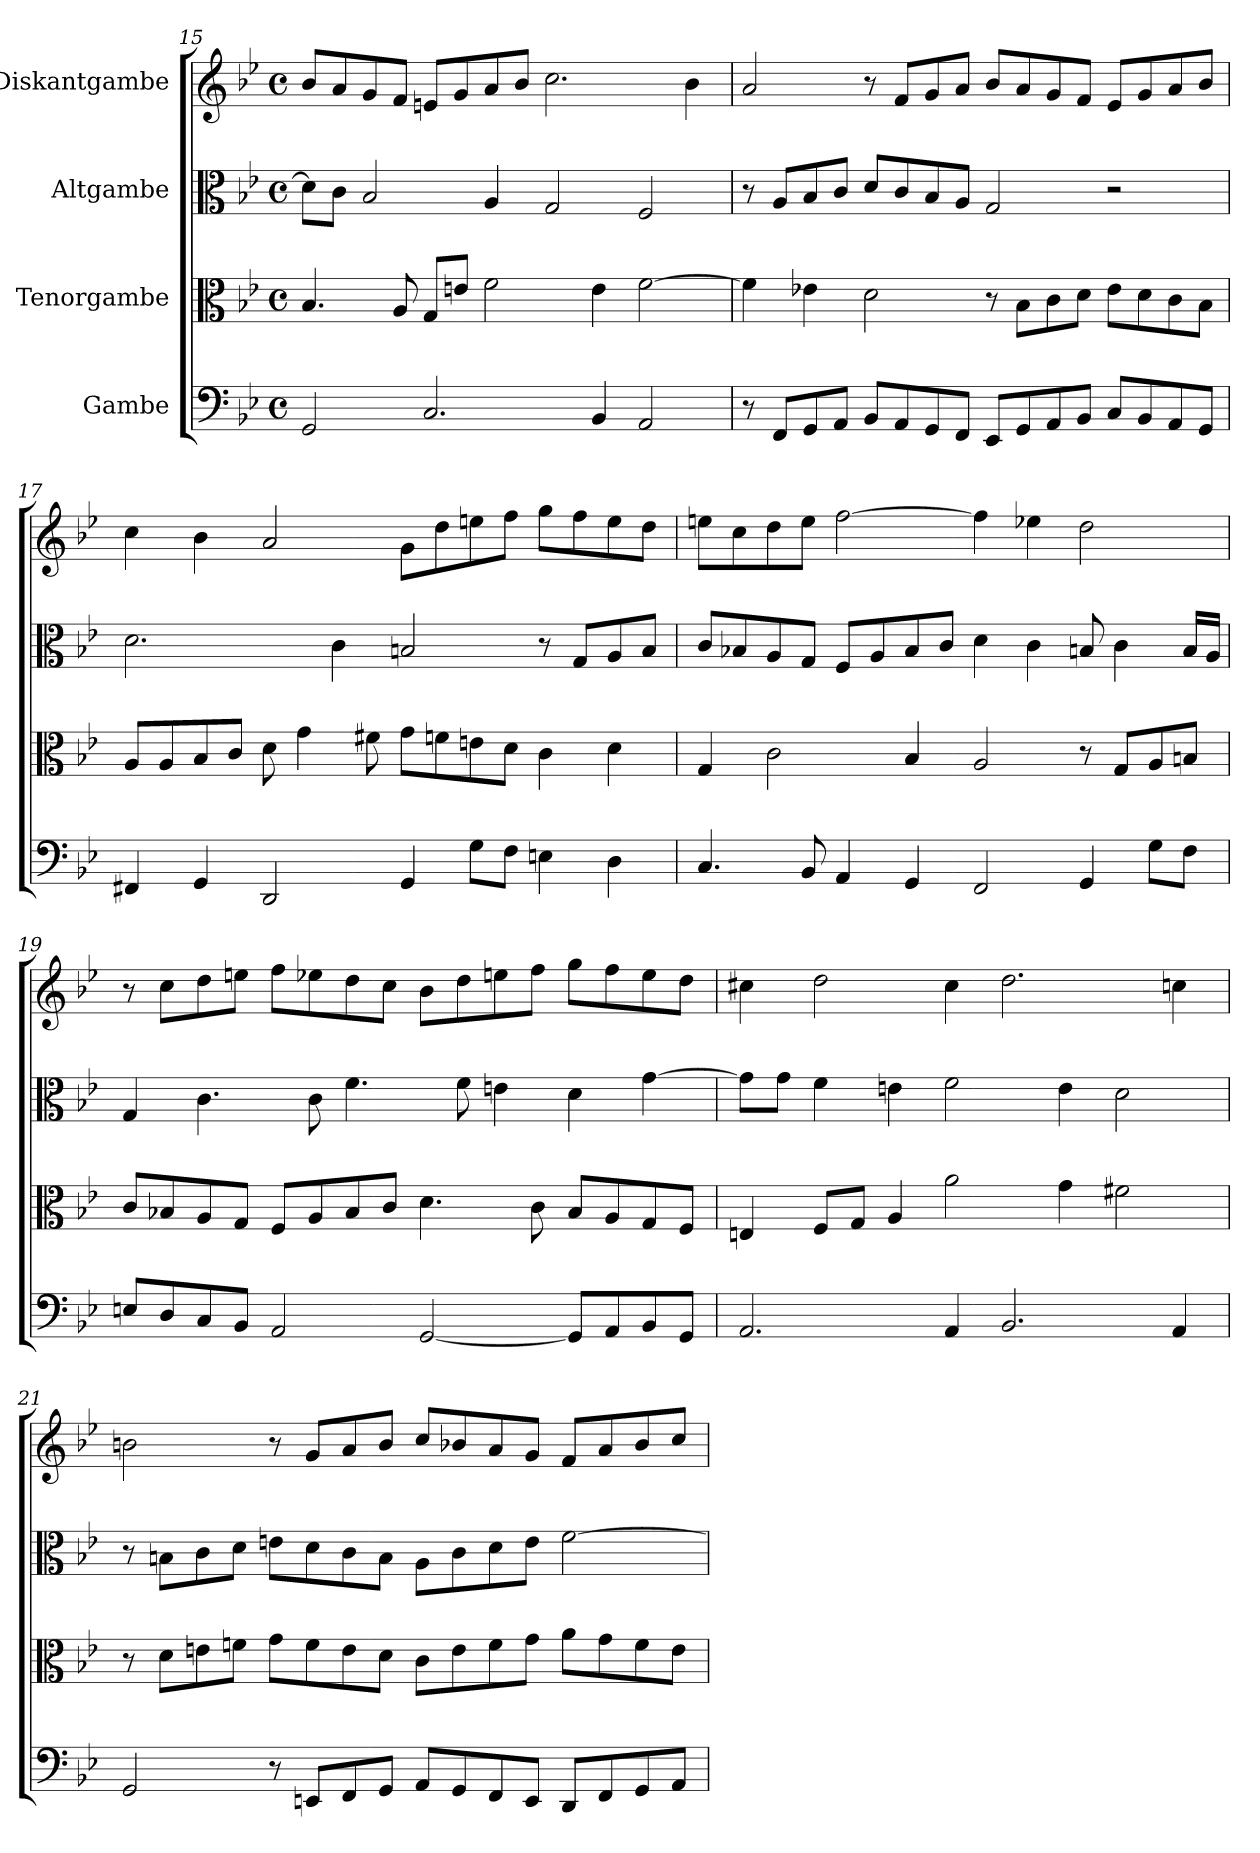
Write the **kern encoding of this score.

**kern	**kern	**kern	**kern
*part4	*part3	*part2	*part1
*staff4	*staff3	*staff2	*staff1
*I"Gambe	*I"Tenorgambe	*I"Altgambe	*I"Diskantgambe
*clefF4	*clefC3	*clefC3	*clefG2
*k[b-e-]	*k[b-e-]	*k[b-e-]	*k[b-e-]
*M4/2	*M4/2	*M4/2	*M4/2
*met(c)	*met(c)	*met(c)	*met(c)
=15	=15	=15	=15
2GG/	4.B-/	8d\L]	8b-/L
.	.	8c\J	8a/
.	.	2B-/	8g/
.	8A/	.	8f/J
2.C/	8G/L	.	8en/L
.	8en/J	.	8g/
.	2f\	4A/	8a/
.	.	.	8b-/J
.	.	2G/	2.cc\
4BB-/	4e\	.	.
2AA/	[2f\	2F/	.
.	.	.	4b-\
=16	=16	=16	=16
8r	4f\]	8r	2a/
8FF/L	.	8A/L	.
8GG/	4e-X\	8B-/	.
8AA/J	.	8c/J	.
8BB-/L	2d\	8d/L	8r
8AA/	.	8c/	8f/L
8GG/	.	8B-/	8g/
8FF/J	.	8A/J	8a/J
8EE-/L	8r	2G/	8b-/L
8GG/	8B-\L	.	8a/
8AA/	8c\	.	8g/
8BB-/J	8d\J	.	8f/J
8C/L	8e-\L	2r	8e-/L
8BB-/	8d\	.	8g/
8AA/	8c\	.	8a/
8GG/J	8B-\J	.	8b-/J
!!LO:LB:g=z
=17	=17	=17	=17
4FF#X/	8A/L	2.d\	4cc\
.	8A/	.	.
4GG/	8B-/	.	4b-\
.	8c/J	.	.
2DD/	8d\	.	2a/
.	4g\	.	.
.	.	4c\	.
.	8f#X\	.	.
4GG/	8g\L	2Bn/	8g\L
.	8fni\	.	8dd\
8G\L	8en\	.	8een\
8F\J	8d\J	.	8ff\J
4En\	4c\	8r	8gg\L
.	.	8G/L	8ff\
4D\	4d\	8A/	8ee\
.	.	8B/J	8dd\J
=18	=18	=18	=18
4.C/	4G/	8c/L	8een\L
.	.	8B-X/	8cc\
.	2c\	8A/	8dd\
8BB-/	.	8G/J	8ee\J
4AA/	.	8F/L	[2ff\
.	.	8A/	.
4GG/	4B-/	8B-/	.
.	.	8c/J	.
2FF/	2A/	4d\	4ff\]
.	.	4c\	4ee-X\
4GG/	8r	8Bn/	2dd\
.	8G/L	4c\	.
8G\L	8A/	.	.
8F\J	8Bn/J	16B/LL	.
.	.	16A/JJ	.
=19	=19	=19	=19
8En/L	8c/L	4G/	8r
8D/	8B-X/	.	8cc\L
8C/	8A/	4.c\	8dd\
8BB-/J	8G/J	.	8een\J
2AA/	8F/L	.	8ff\L
.	8A/	8c\	8ee-X\
.	8B-/	4.f\	8dd\
.	8c/J	.	8cc\J
[2GG/	4.d\	.	8b-\L
.	.	8f\	8dd\
.	.	4en\	8een\
.	8c\	.	8ff\J
8GG/L]	8B-/L	4d\	8gg\L
8AA/	8A/	.	8ff\
8BB-/	8G/	[4g\	8ee\
8GG/J	8F/J	.	8dd\J
=20	=20	=20	=20
2.AA/	4En/	8g\L]	4cc#X\
.	.	8g\J	.
.	8F/L	4f\	2dd\
.	8G/J	.	.
.	4A/	4en\	.
4AA/	2a\	2f\	4cc#\
2.BB-/	.	.	2.dd\
.	4g\	4e\	.
.	2f#X\	2d\	.
4AA/	.	.	4ccni\
!!LO:PB:g=z
=21	=21	=21	=21
2GG/	8r	8r	2bn\
.	8d\L	8Bn\L	.
.	8en\	8c\	.
.	8fni\J	8d\J	.
8r	8g\L	8en\L	8r
8EEn/L	8f\	8d\	8g/L
8FF/	8e\	8c\	8a/
8GG/J	8d\J	8B\J	8b/J
8AA/L	8c\L	8A\L	8cc/L
8GG/	8e\	8c\	8b-X/
8FF/	8f\	8d\	8a/
8EE/J	8g\J	8e\J	8g/J
8DD/L	8a\L	[2f\	8f/L
8FF/	8g\	.	8a/
8GG/	8f\	.	8b-/
8AA/J	8e\J	.	8cc/J
=	=	=	=
*-	*-	*-	*-
